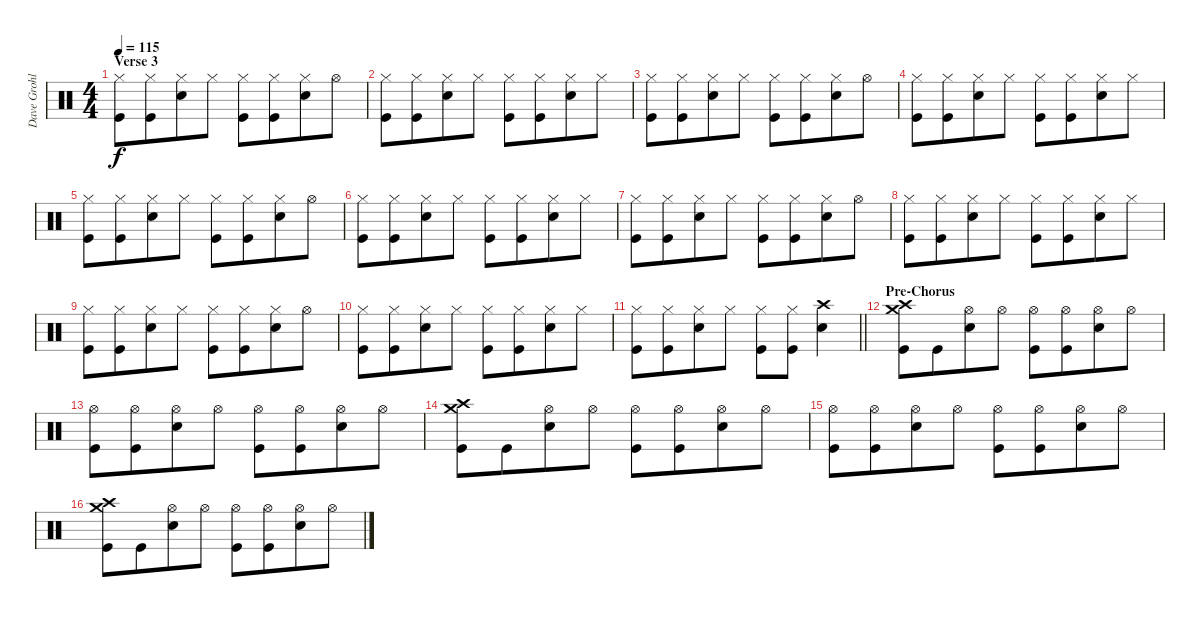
\track ("Dave Grohl" "Dave Grohl") {instrument percussion}
\staff {score}
\articulation defaults
\ts (4 4)
\section ("" "Verse 3")
\tempo 115
\clef neutral
\ks c
("Hi-Hat (closed)" "Kick (hit)").8{dy f} ("Hi-Hat (closed)" "Kick (hit)").8{beam merge} ("Hi-Hat (closed)" "Snare (hit) 2").8 "Hi-Hat (closed)".8 ("Hi-Hat (closed)" "Kick (hit)").8 ("Hi-Hat (closed)" "Kick (hit)").8{beam merge} ("Hi-Hat (closed)" "Snare (hit) 2").8 "Hi-Hat (open)".8 |
("Hi-Hat (closed)" "Kick (hit)").8 ("Hi-Hat (closed)" "Kick (hit)").8{beam merge} ("Hi-Hat (closed)" "Snare (hit) 2").8 "Hi-Hat (closed)".8 ("Hi-Hat (closed)" "Kick (hit)").8 ("Hi-Hat (closed)" "Kick (hit)").8{beam merge} ("Hi-Hat (closed)" "Snare (hit) 2").8 "Hi-Hat (closed)".8 |
("Hi-Hat (closed)" "Kick (hit)").8 ("Hi-Hat (closed)" "Kick (hit)").8{beam merge} ("Hi-Hat (closed)" "Snare (hit) 2").8 "Hi-Hat (closed)".8 ("Hi-Hat (closed)" "Kick (hit)").8 ("Hi-Hat (closed)" "Kick (hit)").8{beam merge} ("Hi-Hat (closed)" "Snare (hit) 2").8 "Hi-Hat (open)".8 |
("Hi-Hat (closed)" "Kick (hit)").8 ("Hi-Hat (closed)" "Kick (hit)").8{beam merge} ("Hi-Hat (closed)" "Snare (hit) 2").8 "Hi-Hat (closed)".8 ("Hi-Hat (closed)" "Kick (hit)").8 ("Hi-Hat (closed)" "Kick (hit)").8{beam merge} ("Hi-Hat (closed)" "Snare (hit) 2").8 "Hi-Hat (closed)".8 |
("Hi-Hat (closed)" "Kick (hit)").8 ("Hi-Hat (closed)" "Kick (hit)").8{beam merge} ("Hi-Hat (closed)" "Snare (hit) 2").8 "Hi-Hat (closed)".8 ("Hi-Hat (closed)" "Kick (hit)").8 ("Hi-Hat (closed)" "Kick (hit)").8{beam merge} ("Hi-Hat (closed)" "Snare (hit) 2").8 "Hi-Hat (open)".8 |
("Hi-Hat (closed)" "Kick (hit)").8 ("Hi-Hat (closed)" "Kick (hit)").8{beam merge} ("Hi-Hat (closed)" "Snare (hit) 2").8 "Hi-Hat (closed)".8 ("Hi-Hat (closed)" "Kick (hit)").8 ("Hi-Hat (closed)" "Kick (hit)").8{beam merge} ("Hi-Hat (closed)" "Snare (hit) 2").8 "Hi-Hat (closed)".8 |
("Hi-Hat (closed)" "Kick (hit)").8 ("Hi-Hat (closed)" "Kick (hit)").8{beam merge} ("Hi-Hat (closed)" "Snare (hit) 2").8 "Hi-Hat (closed)".8 ("Hi-Hat (closed)" "Kick (hit)").8 ("Hi-Hat (closed)" "Kick (hit)").8{beam merge} ("Hi-Hat (closed)" "Snare (hit) 2").8 "Hi-Hat (open)".8 |
("Hi-Hat (closed)" "Kick (hit)").8 ("Hi-Hat (closed)" "Kick (hit)").8{beam merge} ("Hi-Hat (closed)" "Snare (hit) 2").8 "Hi-Hat (closed)".8 ("Hi-Hat (closed)" "Kick (hit)").8 ("Hi-Hat (closed)" "Kick (hit)").8{beam merge} ("Hi-Hat (closed)" "Snare (hit) 2").8 "Hi-Hat (closed)".8 |
("Hi-Hat (closed)" "Kick (hit)").8 ("Hi-Hat (closed)" "Kick (hit)").8{beam merge} ("Hi-Hat (closed)" "Snare (hit) 2").8 "Hi-Hat (closed)".8 ("Hi-Hat (closed)" "Kick (hit)").8 ("Hi-Hat (closed)" "Kick (hit)").8{beam merge} ("Hi-Hat (closed)" "Snare (hit) 2").8 "Hi-Hat (open)".8 |
("Hi-Hat (closed)" "Kick (hit)").8 ("Hi-Hat (closed)" "Kick (hit)").8{beam merge} ("Hi-Hat (closed)" "Snare (hit) 2").8 "Hi-Hat (closed)".8 ("Hi-Hat (closed)" "Kick (hit)").8 ("Hi-Hat (closed)" "Kick (hit)").8{beam merge} ("Hi-Hat (closed)" "Snare (hit) 2").8 "Hi-Hat (closed)".8 |
\barLineRight lightlight
("Hi-Hat (closed)" "Kick (hit)").8 ("Hi-Hat (closed)" "Kick (hit)").8{beam merge} ("Hi-Hat (closed)" "Snare (hit) 2").8 "Hi-Hat (closed)".8 ("Hi-Hat (closed)" "Kick (hit)").8 ("Hi-Hat (closed)" "Kick (hit)").8 ("Crash high (hit)" "Snare (hit) 2").4 |
\section ("" "Pre-Chorus")
("Crash medium (hit)" "Crash high (hit)" "Kick (hit)").8 "Kick (hit)".8{beam merge} ("Hi-Hat (open)" "Snare (hit) 2").8 "Hi-Hat (open)".8 ("Hi-Hat (open)" "Kick (hit)").8 ("Hi-Hat (open)" "Kick (hit)").8{beam merge} ("Hi-Hat (open)" "Snare (hit) 2").8 "Hi-Hat (open)".8 |
("Hi-Hat (open)" "Kick (hit)").8 ("Hi-Hat (open)" "Kick (hit)").8{beam merge} ("Hi-Hat (open)" "Snare (hit) 2").8 "Hi-Hat (open)".8 ("Hi-Hat (open)" "Kick (hit)").8 ("Hi-Hat (open)" "Kick (hit)").8{beam merge} ("Hi-Hat (open)" "Snare (hit) 2").8 "Hi-Hat (open)".8 |
("Crash medium (hit)" "Crash high (hit)" "Kick (hit)").8 "Kick (hit)".8{beam merge} ("Hi-Hat (open)" "Snare (hit) 2").8 "Hi-Hat (open)".8 ("Hi-Hat (open)" "Kick (hit)").8 ("Hi-Hat (open)" "Kick (hit)").8{beam merge} ("Hi-Hat (open)" "Snare (hit) 2").8 "Hi-Hat (open)".8 |
("Hi-Hat (open)" "Kick (hit)").8 ("Hi-Hat (open)" "Kick (hit)").8{beam merge} ("Hi-Hat (open)" "Snare (hit) 2").8 "Hi-Hat (open)".8 ("Hi-Hat (open)" "Kick (hit)").8 ("Hi-Hat (open)" "Kick (hit)").8{beam merge} ("Hi-Hat (open)" "Snare (hit) 2").8 "Hi-Hat (open)".8 |
("Crash medium (hit)" "Crash high (hit)" "Kick (hit)").8 "Kick (hit)".8{beam merge} ("Hi-Hat (open)" "Snare (hit) 2").8 "Hi-Hat (open)".8 ("Hi-Hat (open)" "Kick (hit)").8 ("Hi-Hat (open)" "Kick (hit)").8{beam merge} ("Hi-Hat (open)" "Snare (hit) 2").8 "Hi-Hat (open)".8
